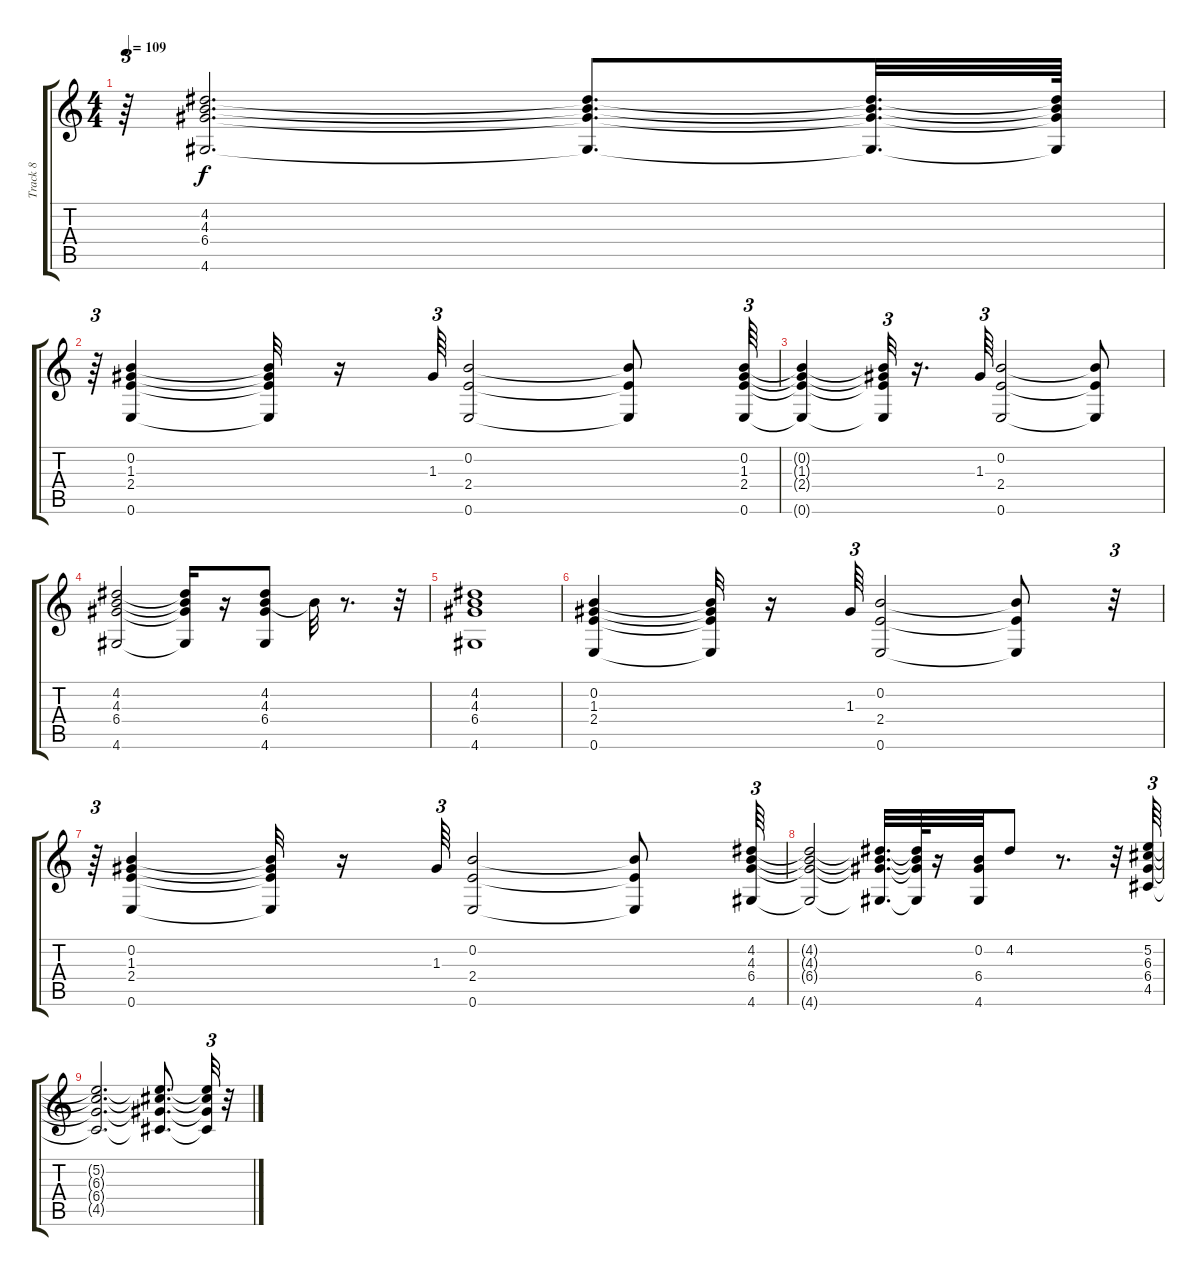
\track ("Track 8" "Track 8") {instrument overdrivenguitar}
\staff {score tabs}
\tuning (E4 B3 G3 D3 A2 E2) {hide}
\ts (4 4)
\tempo 109
\clef g2
\ks c
r.64{tu (3 2) dy f} (4.2 4.3 6.4 4.6).2{d} (4.2{t} 4.3{t} 6.4{t} 4.6{t}).8{d} (4.2{t} 4.3{t} 6.4{t} 4.6{t}).32{d} (4.2{t} 4.3{t} 6.4{t} 4.6{t}).64 |
r.64{tu (3 2)} (0.2 1.3 2.4 0.6).4 (0.2{t} 1.3{t} 2.4{t} 0.6{t}).32 r.16 1.3.64{tu (3 2)} (0.2 2.4 0.6).2 (0.2{t} 2.4{t} 0.6{t}).8 (0.2 1.3 2.4 0.6).64{tu (3 2)} |
(0.2{t} 1.3{t} 2.4{t} 0.6{t}).4 (0.2{t} 1.3{t} 2.4{t} 0.6{t}).32{tu (3 2)} r.16{d} 1.3.64{tu (3 2)} (0.2 2.4 0.6).2 (0.2{t} 2.4{t} 0.6{t}).8 |
(4.2 4.3 6.4 4.6).2 (4.2{t} 4.3{t} 6.4{t} 4.6{t}).16 r.16 (4.2 4.3 6.4 4.6).8 4.3{t}.32 r.8{d} r.32 |
(4.2 4.3 6.4 4.6).1 |
(0.2 1.3 2.4 0.6).4 (0.2{t} 1.3{t} 2.4{t} 0.6{t}).32 r.16 1.3.64{tu (3 2)} (0.2 2.4 0.6).2 (0.2{t} 2.4{t} 0.6{t}).8 r.32{tu (3 2)} |
r.64{tu (3 2)} (0.2 1.3 2.4 0.6).4 (0.2{t} 1.3{t} 2.4{t} 0.6{t}).32 r.16 1.3.64{tu (3 2)} (0.2 2.4 0.6).2 (0.2{t} 2.4{t} 0.6{t}).8 (4.2 4.3 6.4 4.6).64{tu (3 2)} |
(4.2{t} 4.3{t} 6.4{t} 4.6{t}).2 (4.2{t} 4.3{t} 6.4{t} 4.6{t}).32{d} (4.2{t} 4.3{t} 6.4{t} 4.6{t}).64 r.16 (0.2 6.4 4.6).32 4.2.8 r.8{d} r.32 (5.2 6.3 6.4 4.5).64{tu (3 2)} |
(5.2{t} 6.3{t} 6.4{t} 4.5{t}).2{d} (5.2{t} 6.3{t} 6.4{t} 4.5{t}).8{d} (5.2{t} 6.3{t} 6.4{t} 4.5{t}).32{tu (3 2)} r.32
